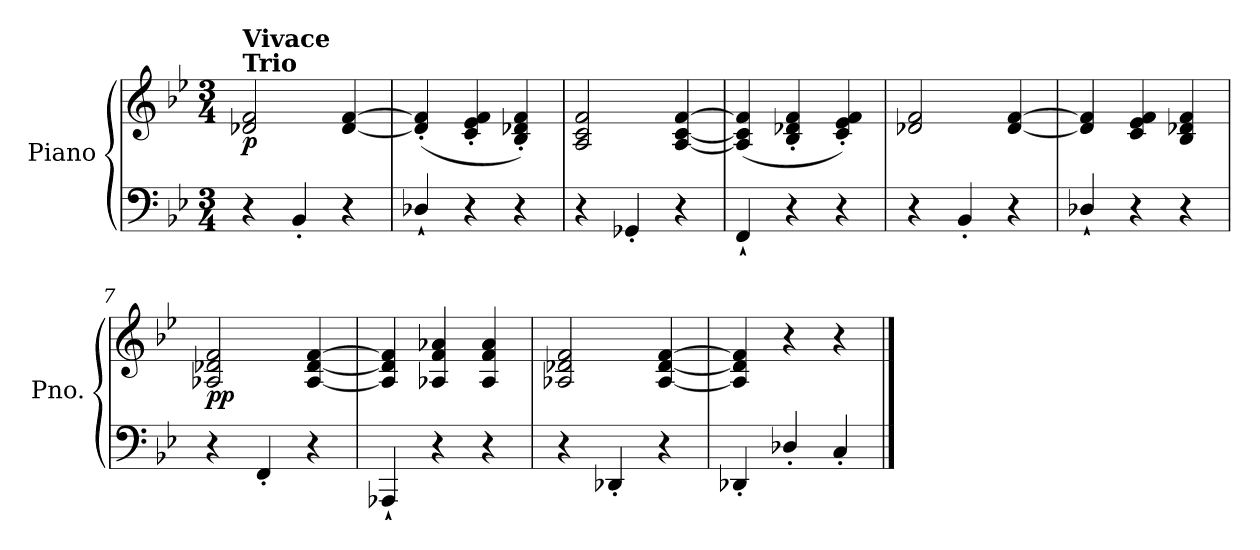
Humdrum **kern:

**kern	**kern	**dynam
*part1	*part1	*part1
*staff2	*staff1	*staff1/2
*I"Piano	*	*
*I'Pno.	*	*
*clefF4	*clefG2	*
*k[b-e-]	*k[b-e-]	*
*M3/4	*M3/4	*
=1	=1	=1
!	!LO:TX:a:B:t=Trio	!
!	!LO:TX:a:B:t=Vivace	!
!	!	!LO:DY:b
4r	2d-X/ 2f/	p
4BB-'/	.	.
4r	[4d-/ [4f/	.
=2	=2	=2
!	!	!LO:DY:b=2
!	!	!LO:DY:n=1:b=2
!	!	!LO:DY:n=2:b=2
4D-X`/	(<4d-/]' 4f/]'	p f other-dynamics
4r	4c/' 4e-/' 4f/'	.
4r	4B-/' 4d-X/' 4f/')	.
=3	=3	=3
4r	2A/ 2c/ 2f/	.
4GG-X'/	.	.
4r	[4A/ [4c/ [4f/	.
=4	=4	=4
!	!	!LO:DY:b=2
!	!	!LO:DY:n=1:b=2
!	!	!LO:DY:n=2:b=2
4FF`/	(<4A/] 4c/] 4f/]	p other-dynamics f
4r	4B-/' 4d-X/' 4f/'	.
4r	4c/' 4e-/' 4f/')	.
=5	=5	=5
4r	2d-X/ 2f/	.
4BB-'/	.	.
4r	[4d-/ [4f/	.
=6	=6	=6
!	!	!LO:DY:b=2
!	!	!LO:DY:n=1:b=2
!	!	!LO:DY:n=2:b=2
4D-X`/	4d-/] 4f/]	p other-dynamics f
4r	4c/ 4e-/ 4f/	.
4r	4B-/ 4d-X/ 4f/	.
=7	=7	=7
!	!	!LO:DY:b
4r	2A-X/ 2d-X/ 2f/	pp
4FF'/	.	.
4r	[4A-/ [4d-/ [4f/	.
=8	=8	=8
4AAA-X`/	4A-/] 4d-/] 4f/]	.
4r	4A-X/ 4f/ 4a-X/	.
4r	4A-/ 4f/ 4a-/	.
!!LO:LB:g=z
=9	=9	=9
4r	2A-X/ 2d-X/ 2f/	.
4DD-X'/	.	.
4r	[4A-/ [4d-/ [4f/	.
=10	=10	=10
4DD-X'/	4A-/] 4d-/] 4f/]	.
4D-X'/	4r	.
4C'/	4r	.
==	==	==
*-	*-	*-
